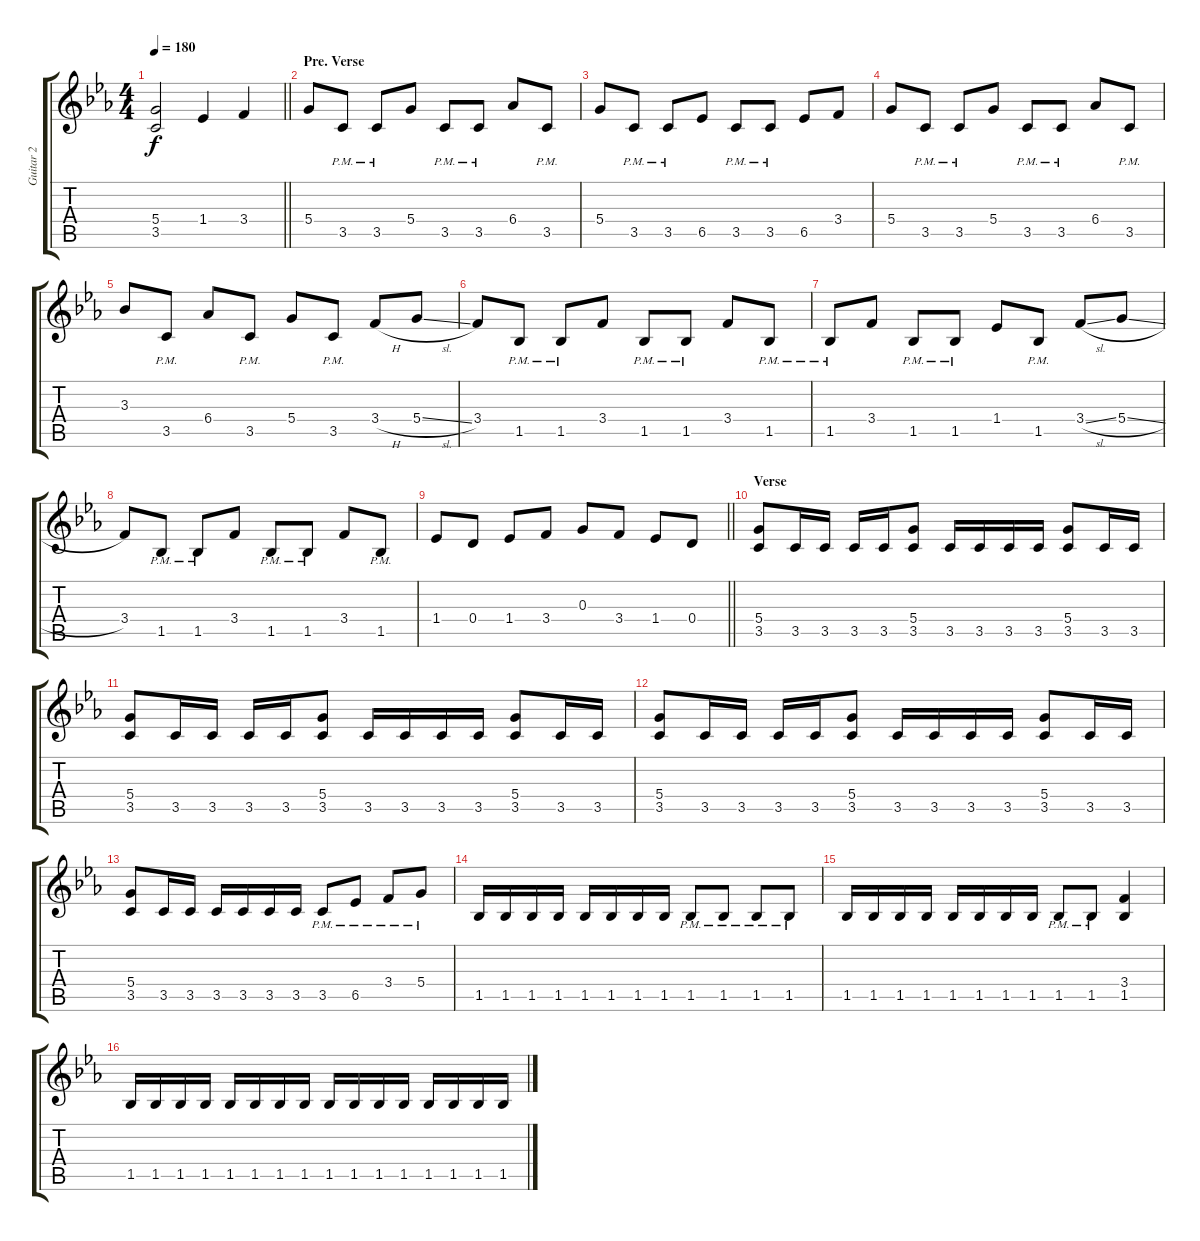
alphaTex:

\track ("Guitar 2" "Guitar 2") {instrument distortionguitar}
\staff {score tabs}
\tuning (E4 B3 G3 D3 A2 E2) {hide}
\ts (4 4)
\tempo 180
\clef g2
\barLineRight lightlight
\ks eb
(5.4 3.5).2{dy f} 1.4.4 3.4.4 |
\section ("" "Pre. Verse")
5.4.8 3.5{pm}.8 3.5{pm}.8 5.4.8 3.5{pm}.8 3.5{pm}.8 6.4.8 3.5{pm}.8 |
5.4.8 3.5{pm}.8 3.5{pm}.8 6.5.8 3.5{pm}.8 3.5{pm}.8 6.5.8 3.4.8 |
5.4.8 3.5{pm}.8 3.5{pm}.8 5.4.8 3.5{pm}.8 3.5{pm}.8 6.4.8 3.5{pm}.8 |
3.3.8 3.5{pm}.8 6.4.8 3.5{pm}.8 5.4.8 3.5{pm}.8 3.4{h}.8 5.4{sl}.8 |
3.4.8 1.5{pm}.8 1.5{pm}.8 3.4.8 1.5{pm}.8 1.5{pm}.8 3.4.8 1.5{pm}.8 |
1.5{pm}.8 3.4.8 1.5{pm}.8 1.5{pm}.8 1.4.8 1.5{pm}.8 3.4{sl}.8 5.4{sl}.8 |
3.4.8 1.5{pm}.8 1.5{pm}.8 3.4.8 1.5{pm}.8 1.5{pm}.8 3.4.8 1.5{pm}.8 |
\barLineRight lightlight
1.4.8 0.4.8 1.4.8 3.4.8 0.3.8 3.4.8 1.4.8 0.4.8 |
\section ("" "Verse")
(5.4 3.5).8 3.5.16 3.5.16 3.5.16 3.5.16 (5.4 3.5).8 3.5.16 3.5.16 3.5.16 3.5.16 (5.4 3.5).8 3.5.16 3.5.16 |
(5.4 3.5).8 3.5.16 3.5.16 3.5.16 3.5.16 (5.4 3.5).8 3.5.16 3.5.16 3.5.16 3.5.16 (5.4 3.5).8 3.5.16 3.5.16 |
(5.4 3.5).8 3.5.16 3.5.16 3.5.16 3.5.16 (5.4 3.5).8 3.5.16 3.5.16 3.5.16 3.5.16 (5.4 3.5).8 3.5.16 3.5.16 |
(5.4 3.5).8 3.5.16 3.5.16 3.5.16 3.5.16 3.5.16 3.5.16 3.5{pm}.8 6.5{pm}.8 3.4{pm}.8 5.4{pm}.8 |
1.5.16 1.5.16 1.5.16 1.5.16 1.5.16 1.5.16 1.5.16 1.5.16 1.5{pm}.8 1.5{pm}.8 1.5{pm}.8 1.5{pm}.8 |
1.5.16 1.5.16 1.5.16 1.5.16 1.5.16 1.5.16 1.5.16 1.5.16 1.5{pm}.8 1.5{pm}.8 (3.4 1.5).4 |
1.5.16 1.5.16 1.5.16 1.5.16 1.5.16 1.5.16 1.5.16 1.5.16 1.5.16 1.5.16 1.5.16 1.5.16 1.5.16 1.5.16 1.5.16 1.5.16
